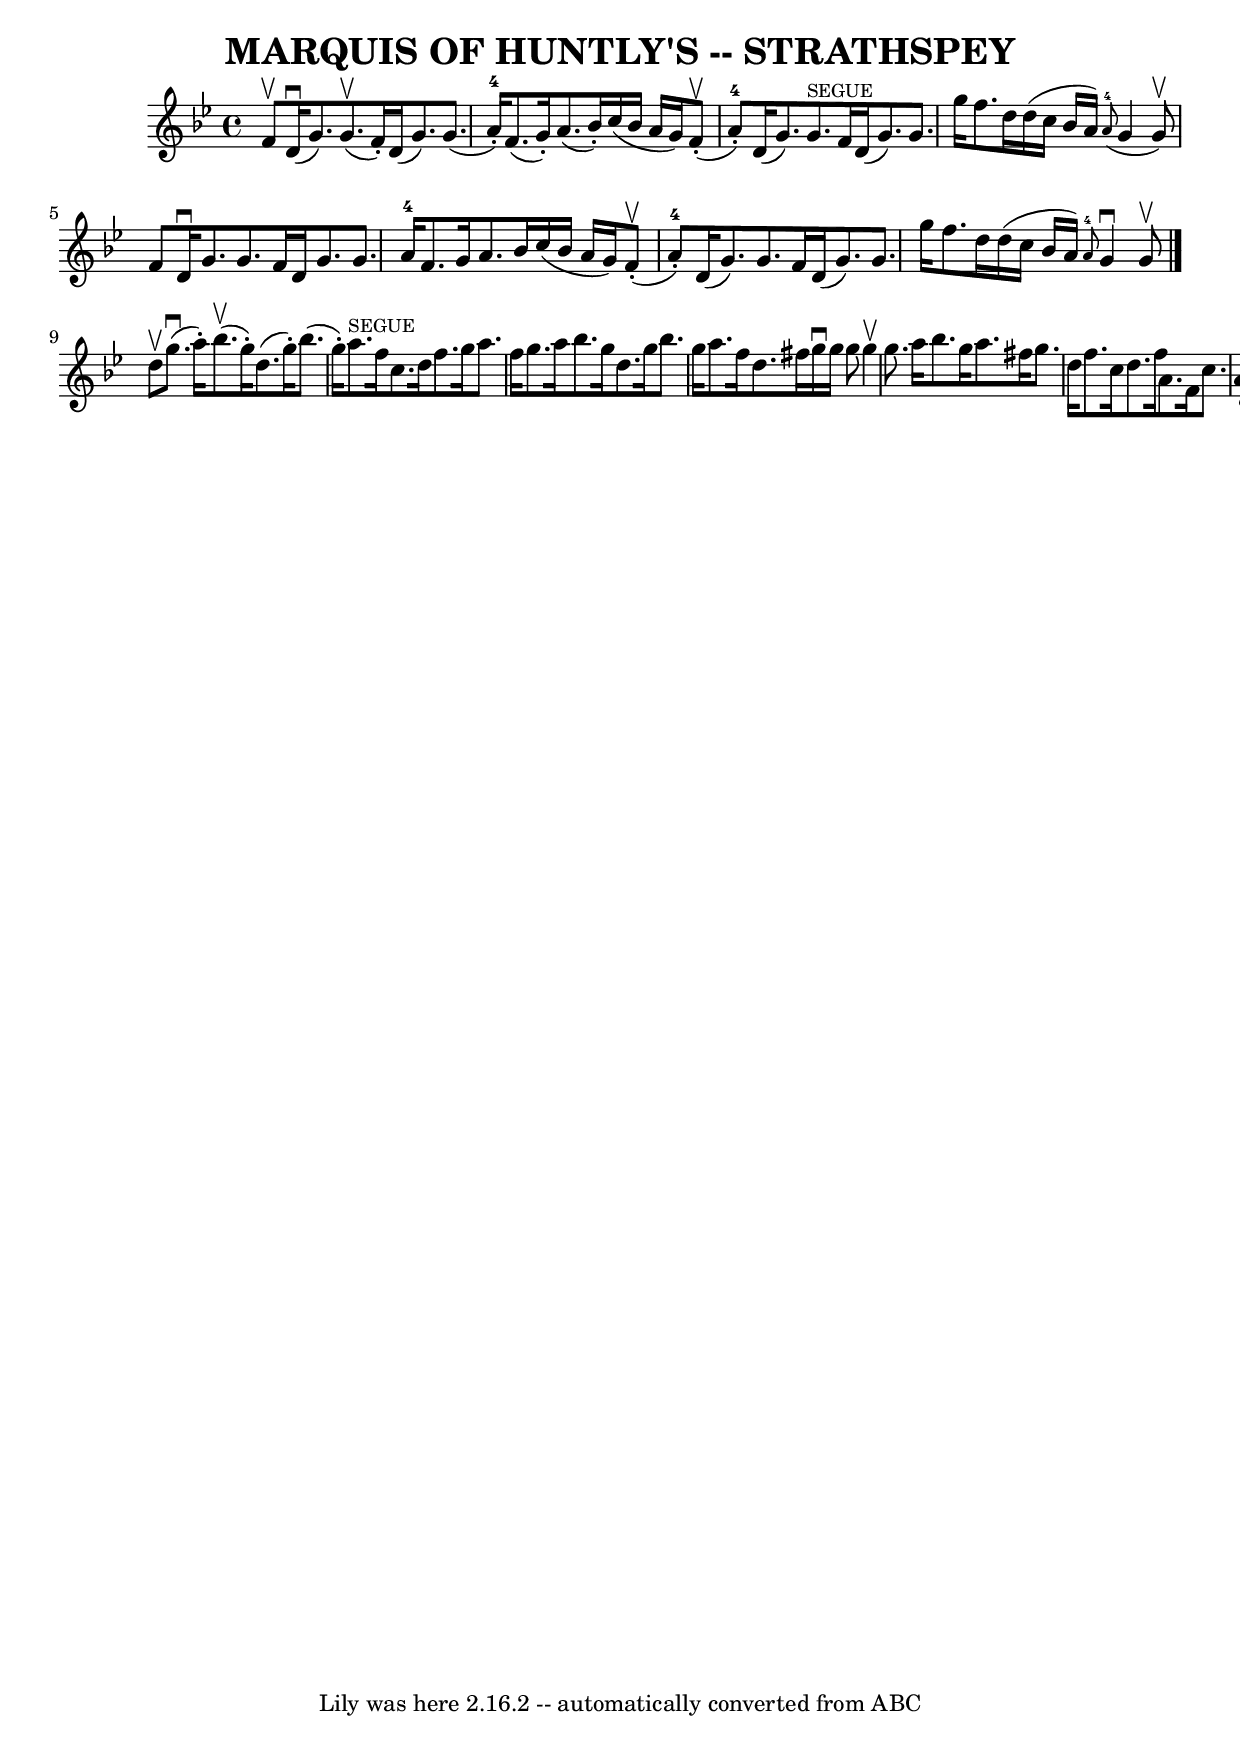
\version "2.16.2"
\include "Mammoth.ily"
\header {
	%% book = "Ryan's Mammoth Collection of Fiddle Tunes"
	crossRefNumber = "1"
	footnotes = ""
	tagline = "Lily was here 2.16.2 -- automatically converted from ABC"
	title = "MARQUIS OF HUNTLY'S -- STRATHSPEY"
}
voicedefault =  {


 \override Staff.TimeSignature #'style = #'C
 \time 4/4 
\key g \minor f'8^\upbow       |
 d'16 (^\downbow   
g'8.) g'8. (^\upbow f'16 -.) d'16 (g'8.) g'8. (a'16 
-4-.)   |
 f'8. (g'16 -.) a'8. (bes'16 -.) c''16 (
bes'16 a'16 g'16) f'8 (^\upbow-. a'8-4-.)       |
  
 d'16 (g'8.) g'8.^\segue f'16 d'16 (g'8.) g'8. g''16  
  |
 f''8. d''16 d''16 (c''16 bes'16 a'16)   
\grace { a'8-4(} g'4 g'8^\upbow) f'8    |
     |
  
 d'16^\downbow g'8. g'8. f'16 d'16 g'8. g'8. a'16-4   
|
 f'8. g'16 a'8. bes'16 c''16 (bes'16 a'16 g'16  
-) f'8 (^\upbow-. a'8-4-.)       |
 d'16 (g'8.) g'8. 
 f'16 d'16 (g'8.) g'8. g''16    |
 f''8. d''16    
d''16 (c''16 bes'16 a'16)   \grace { a'8-4 } g'4^\downbow  
 g'8^\upbow   \bar "|." d''8^\upbow       |
 g''8. (^\downbow   
a''16 -.) bes''8. (^\upbow g''16 -.) d''8. (g''16 -.)   
bes''8. (g''16 -.)   |
 a''8.^\segue f''16 c''8. d''16 
 f''8. g''16 a''8. f''16        |
 g''8. a''16 bes''8. 
 g''16 d''8. g''16 bes''8. g''16    |
 a''8. f''16    
d''8. fis''16 g''16^\downbow g''16 g''8 g''4^\upbow   |
  
   |
 g''8. a''16 bes''8. g''16 a''8. fis''16 g''8.   
 d''16    |
 f''8. c''16 d''8. f''16 a'8. f'16 c''8.  
 a'16        |
 d'16 (g'8.) g'8. f'16 d'16 (g'8.)  
 g'8. g''16    |
 f''8. d''16 d''16 (c''16 bes'16    
a'16) \grace { a'8  } g'4^\downbow g'8^\upbow   \bar "|."   
}

\score{
    <<

	\context Staff="default"
	{
	    \voicedefault 
	}

    >>
	\layout {
	}
	\midi {}
}
